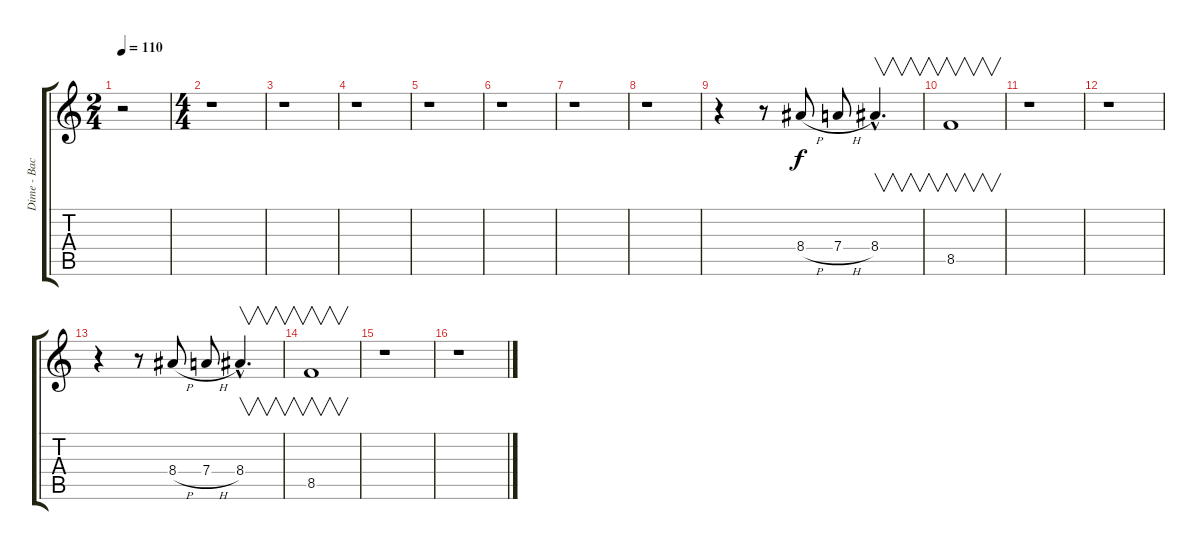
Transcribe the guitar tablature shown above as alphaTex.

\track ("Dime - Back" "Dime - Bac") {instrument distortionguitar}
\staff {score tabs}
\tuning (E4 B3 G3 D3 A2 E2) {hide}
\ts (2 4)
\tempo 110
\clef g2
\ks c
r.2{dy f} |
\ts (4 4)
r.1 |
r.1 |
r.1 |
r.1 |
r.1 |
r.1 |
r.1 |
r.4 r.8 8.4{h}.8 7.4{h}.8 8.4{hac}.4{v d} |
8.5.1{v} |
r.1 |
r.1 |
r.4 r.8 8.4{h}.8 7.4{h}.8 8.4{hac}.4{v d} |
8.5.1{v} |
r.1 |
r.1
